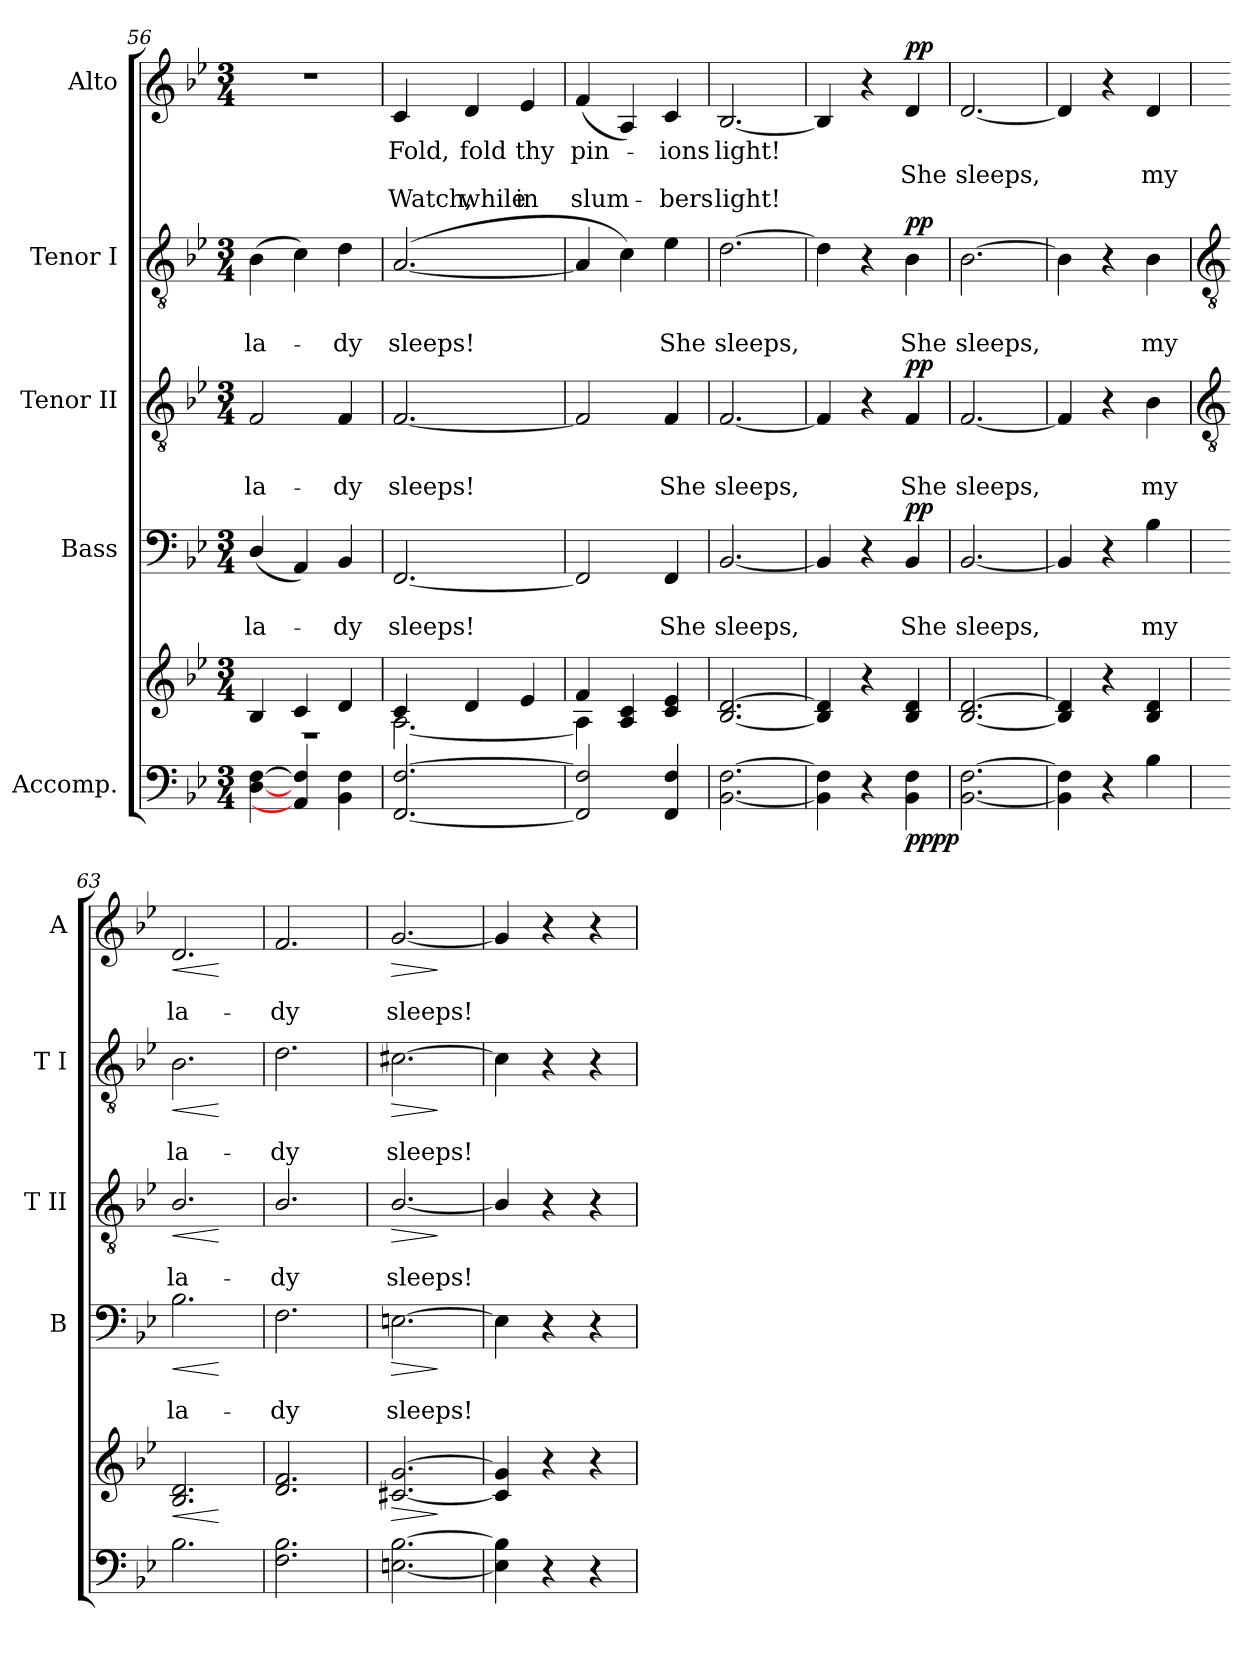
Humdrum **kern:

**kern	**kern	**dynam	**kern	**text	**text	**dynam	**kern	**text	**text	**dynam	**kern	**text	**text	**dynam	**kern	**text	**text	**text	**dynam
*part5	*part5	*part5	*part4	*part4	*part4	*part4	*part3	*part3	*part3	*part3	*part2	*part2	*part2	*part2	*part1	*part1	*part1	*part1	*part1
*staff6	*staff5	*staff5/6	*staff4	*staff4	*staff4	*staff4	*staff3	*staff3	*staff3	*staff3	*staff2	*staff2	*staff2	*staff2	*staff1	*staff1	*staff1	*staff1	*staff1
*I"Accomp.	*	*	*I"Bass	*	*	*	*I"Tenor II	*	*	*	*I"Tenor I	*	*	*	*I"Alto	*	*	*	*
*	*	*	*I'B	*	*	*	*I'T II	*	*	*	*I'T I	*	*	*	*I'A	*	*	*	*
!!LO:LB:g=z
*clefF4	*clefG2	*	*clefF4	*	*	*	*clefGv2	*	*	*	*clefGv2	*	*	*	*clefG2	*	*	*	*
*k[b-e-]	*k[b-e-]	*	*k[b-e-]	*	*	*	*k[b-e-]	*	*	*	*k[b-e-]	*	*	*	*k[b-e-]	*	*	*	*
*B-:	*B-:	*	*B-:	*	*	*	*B-:	*	*	*	*B-:	*	*	*	*B-:	*	*	*	*
*M3/4	*M3/4	*	*M3/4	*	*	*	*M3/4	*	*	*	*M3/4	*	*	*	*M3/4	*	*	*	*
=56	=56	=56	=56	=56	=56	=56	=56	=56	=56	=56	=56	=56	=56	=56	=56	=56	=56	=56	=56
*	*^	*	*	*	*	*	*	*	*	*	*	*	*	*	*	*	*	*	*
!	!	!LO:N:vis=1	!	!	!	!LO:LY:b	!	!	!	!LO:LY:b	!	!	!	!LO:LY:b	!	!LO:N:vis=1	!	!	!	!
[4D [4F	4B-/	2.r	.	(<4D/	.	la-	.	2F	.	la-	.	(>4B-	.	la-	.	2.r	.	.	.	.
4AA] 4F]	4c/	.	.	4AA)	.	.	.	.	.	.	.	4c)	.	.	.	.	.	.	.	.
!	!	!	!	!	!	!LO:LY:b	!	!	!	!LO:LY:b	!	!	!	!LO:LY:b	!	!	!	!	!	!
4BB- 4F	4d/	.	.	4BB-	.	dy	.	4F	.	-dy	.	4d	.	dy	.	.	.	.	.	.
=57	=57	=57	=57	=57	=57	=57	=57	=57	=57	=57	=57	=57	=57	=57	=57	=57	=57	=57	=57	=57
!	!	!	!	!	!	!LO:LY:b	!	!	!	!LO:LY:b	!	!	!	!LO:LY:b	!	!	!LO:LY:b	!	!LO:LY:b	!
[2.FF [2.F	4c/	[2.A\	.	[2.FF	.	sleeps!	.	[2.F	.	sleeps!	.	(<[2.A	.	sleeps!	.	4c	Fold,	.	Watch,	.
!	!	!	!	!	!	!	!	!	!	!	!	!	!	!	!	!	!LO:LY:b	!	!LO:LY:b	!
.	4d/	.	.	.	.	.	.	.	.	.	.	.	.	.	.	4d	fold	.	while	.
!	!	!	!	!	!	!	!	!	!	!	!	!	!	!	!	!	!LO:LY:b	!	!LO:LY:b	!
.	4e-/	.	.	.	.	.	.	.	.	.	.	.	.	.	.	4e-	thy	.	in	.
=58	=58	=58	=58	=58	=58	=58	=58	=58	=58	=58	=58	=58	=58	=58	=58	=58	=58	=58	=58	=58
!	!	!	!	!	!	!	!	!	!	!	!	!	!	!	!	!	!LO:LY:b	!	!LO:LY:b	!
2FF] 2F]	4f/	4A\]	.	2FF]	.	.	.	2F]	.	.	.	4A]	.	.	.	(4f	pin-	.	slum-	.
.	4A/ 4c/	2ryy	.	.	.	.	.	.	.	.	.	4c)	.	.	.	4A)	.	.	.	.
!	!	!	!	!	!	!LO:LY:b	!	!	!	!LO:LY:b	!	!	!	!LO:LY:b	!	!	!LO:LY:b	!	!LO:LY:b	!
4FF 4F	4c/ 4e-/	.	.	4FF	.	She	.	4F	.	She	.	4e-	.	She	.	4c/	-ions	.	bers	.
*	*v	*v	*	*	*	*	*	*	*	*	*	*	*	*	*	*	*	*	*	*
=59	=59	=59	=59	=59	=59	=59	=59	=59	=59	=59	=59	=59	=59	=59	=59	=59	=59	=59	=59
!	!	!	!	!	!LO:LY:b	!	!	!	!LO:LY:b	!	!	!	!LO:LY:b	!	!	!LO:LY:b	!	!LO:LY:b	!
[2.BB- [2.F	[2.B-/ [2.d/	.	[2.BB-	.	sleeps,	.	[2.F	.	sleeps,	.	[2.d	.	sleeps,	.	[2.B-	light!	.	light!	.
=60	=60	=60	=60	=60	=60	=60	=60	=60	=60	=60	=60	=60	=60	=60	=60	=60	=60	=60	=60
4BB-] 4F]	4B-/] 4d/]	.	4BB-]	.	.	.	4F]	.	.	.	4d]	.	.	.	4B-]	.	.	.	.
4r	4r	.	4r	.	.	.	4r	.	.	.	4r	.	.	.	4r	.	.	.	.
!	!	!LO:DY:b=2	!	!	!LO:LY:b	!	!	!	!LO:LY:b	!	!	!	!LO:LY:b	!	!	!	!LO:LY:b	!	!
!	!	!LO:DY:n=1:b	!	!	!	!LO:DY:b	!	!	!	!LO:DY:b	!	!	!	!LO:DY:b	!	!	!	!	!LO:DY:b
4BB- 4F	4B-/ 4d/	pp pp	4BB-	.	She	pp	4F	.	She	pp	4B-	.	She	pp	4d	.	She	.	pp
=61	=61	=61	=61	=61	=61	=61	=61	=61	=61	=61	=61	=61	=61	=61	=61	=61	=61	=61	=61
!	!	!	!	!	!LO:LY:b	!	!	!	!LO:LY:b	!	!	!	!LO:LY:b	!	!	!	!LO:LY:b	!	!
[2.BB- [2.F	[2.B-/ [2.d/	.	[2.BB-	.	sleeps,	.	[2.F	.	sleeps,	.	[2.B-	.	sleeps,	.	[2.d	.	sleeps,	.	.
=62	=62	=62	=62	=62	=62	=62	=62	=62	=62	=62	=62	=62	=62	=62	=62	=62	=62	=62	=62
4BB-] 4F]	4B-/] 4d/]	.	4BB-]	.	.	.	4F]	.	.	.	4B-]	.	.	.	4d]	.	.	.	.
4r	4r	.	4r	.	.	.	4r	.	.	.	4r	.	.	.	4r	.	.	.	.
!	!	!	!	!	!LO:LY:b	!	!	!	!LO:LY:b	!	!	!	!LO:LY:b	!	!	!	!LO:LY:b	!	!
4B-	4B-/ 4d/	.	4B-	.	my	.	4B-	.	my	.	4B-	.	my	.	4d	.	my	.	.
!!LO:LB:g=z
=63	=63	=63	=63	=63	=63	=63	=63	=63	=63	=63	=63	=63	=63	=63	=63	=63	=63	=63	=63
*	*	*	*	*	*	*	*clefGv2	*	*	*	*clefGv2	*	*	*	*	*	*	*	*
!	!	!LO:HP:b	!	!	!LO:LY:b	!LO:HP:b	!	!	!LO:LY:b	!LO:HP:b	!	!	!LO:LY:b	!LO:HP:b	!	!	!LO:LY:b	!	!LO:HP:b
2.B-	2.B- 2.d	<	2.B-	.	la-	<	2.B-/	.	la-	<	2.B-	.	la-	<	2.d	.	la-	.	<
.	.	[	.	.	.	[	.	.	.	[	.	.	.	[	.	.	.	.	[
=64	=64	=64	=64	=64	=64	=64	=64	=64	=64	=64	=64	=64	=64	=64	=64	=64	=64	=64	=64
!	!	!	!	!	!LO:LY:b	!	!	!	!LO:LY:b	!	!	!	!LO:LY:b	!	!	!	!LO:LY:b	!	!
2.F 2.B-	2.d 2.f	.	2.F	.	-dy	.	2.B-/	.	-dy	.	2.d	.	-dy	.	2.f	.	-dy	.	.
=65	=65	=65	=65	=65	=65	=65	=65	=65	=65	=65	=65	=65	=65	=65	=65	=65	=65	=65	=65
!	!	!LO:HP:b	!	!	!LO:LY:b	!LO:HP:b	!	!	!LO:LY:b	!LO:HP:b	!	!	!LO:LY:b	!LO:HP:b	!	!	!LO:LY:b	!	!LO:HP:b
[2.En [2.B-	[2.c#X [2.g	>	[2.En\	.	sleeps!	>	[2.B-/	.	sleeps!	>	[2.c#X	.	sleeps!	>	[2.g	.	sleeps!	.	>
.	.	]	.	.	.	]	.	.	.	]	.	.	.	]	.	.	.	.	]
=66	=66	=66	=66	=66	=66	=66	=66	=66	=66	=66	=66	=66	=66	=66	=66	=66	=66	=66	=66
4E] 4B-]	4c#] 4g]	.	4E\]	.	.	.	4B-/]	.	.	.	4c#]	.	.	.	4g]	.	.	.	.
4r	4r	.	4r	.	.	.	4r	.	.	.	4r	.	.	.	4r	.	.	.	.
4r	4r	.	4r	.	.	.	4r	.	.	.	4r	.	.	.	4r	.	.	.	.
=	=	=	=	=	=	=	=	=	=	=	=	=	=	=	=	=	=	=	=
*-	*-	*-	*-	*-	*-	*-	*-	*-	*-	*-	*-	*-	*-	*-	*-	*-	*-	*-	*-
